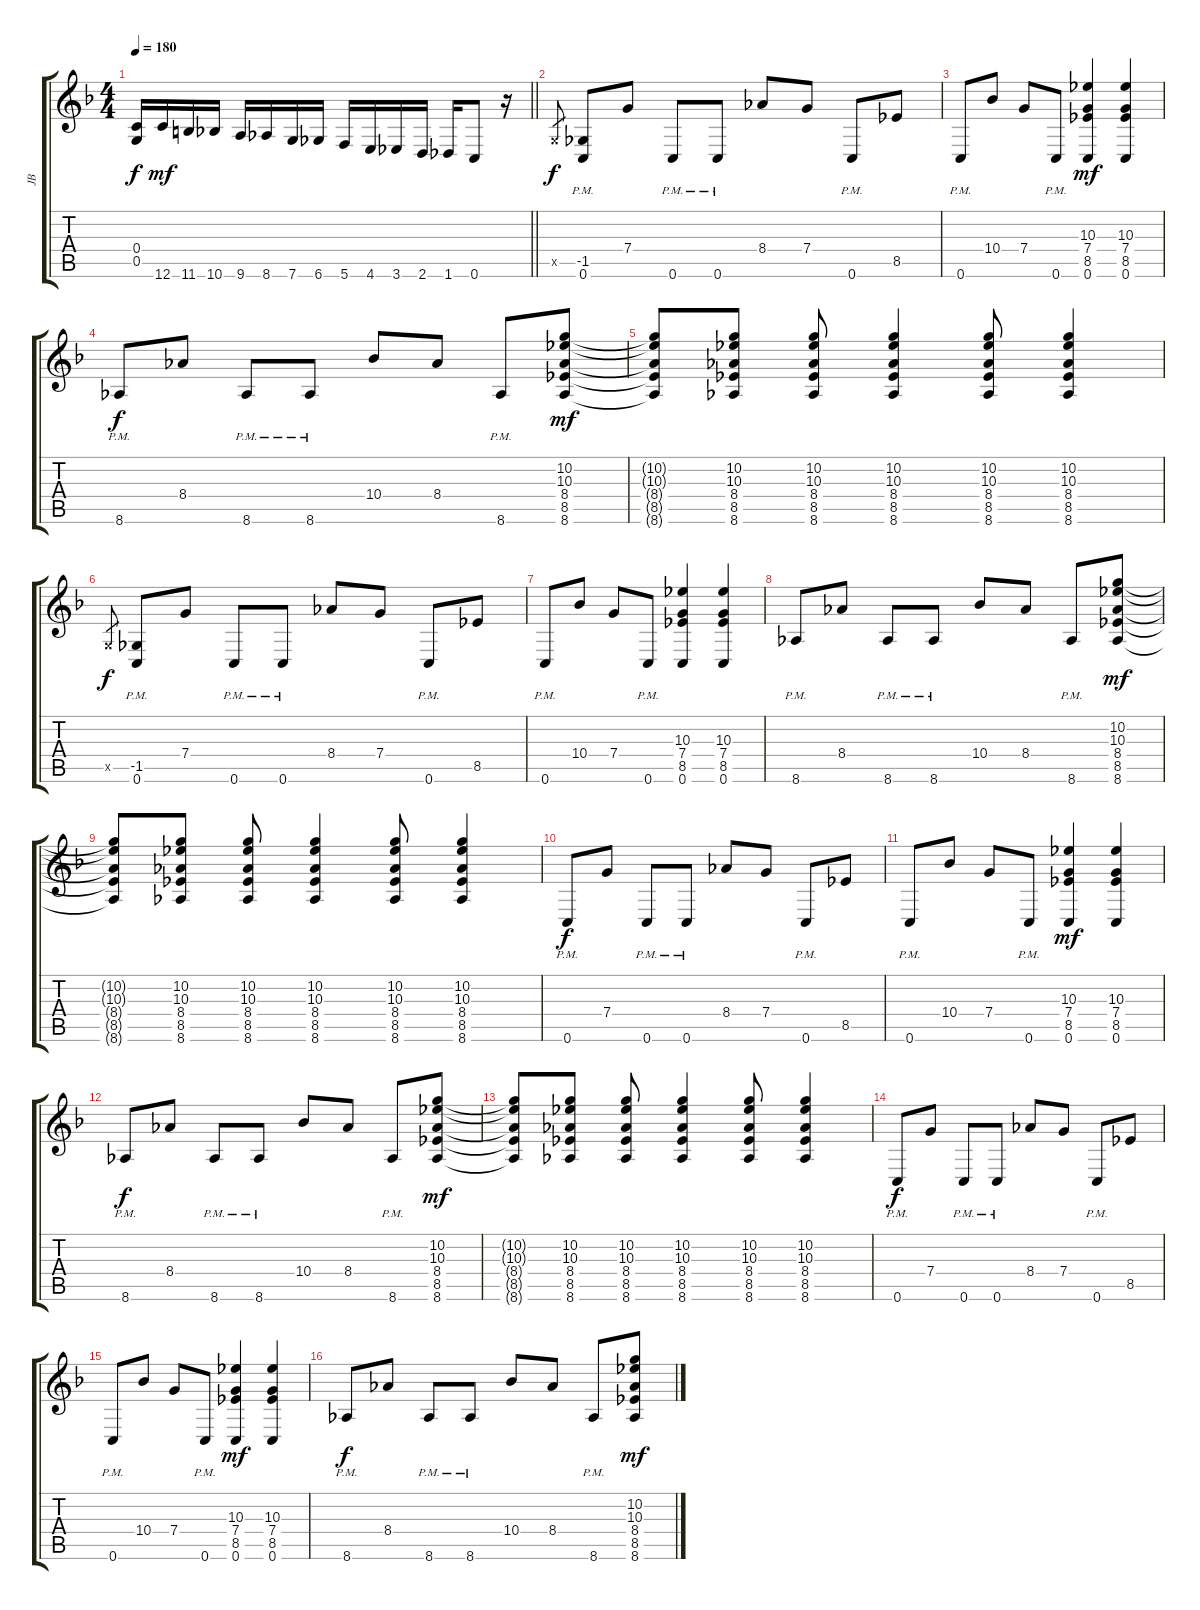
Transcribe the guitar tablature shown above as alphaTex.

\track ("JB" "JB") {instrument distortionguitar}
\staff {score tabs}
\tuning (D4 A3 F3 C3 G2 C2) {hide}
\ts (4 4)
\tempo 180
\clef g2
\barLineRight lightlight
\ks f
(0.4{t} 0.5{t}).16{dy f instrument guitarfretnoise} 12.6.16{dy mf} 11.6.16 10.6.16 9.6.16 8.6.16 7.6.16 6.6.16 5.6.16 4.6.16 3.6.16 2.6.16 1.6.16 0.6.8 r.16 |
0.5{x}.8{gr dy f} (-1.5 0.6{pm}).8{instrument distortionguitar} 7.4.8 0.6{pm}.8 0.6{pm}.8 8.4.8 7.4.8 0.6{pm}.8 8.5.8 |
0.6{pm}.8 10.4.8 7.4.8 0.6{pm}.8 (10.3 7.4 8.5 0.6).4{dy mf} (10.3 7.4 8.5 0.6).4 |
8.6{pm}.8{dy f} 8.4.8 8.6{pm}.8 8.6{pm}.8 10.4.8 8.4.8 8.6{pm}.8 (10.2 10.3 8.4 8.5 8.6).8{dy mf} |
(10.2{t} 10.3{t} 8.4{t} 8.5{t} 8.6{t}).8 (10.2 10.3 8.4 8.5 8.6).8 (10.2 10.3 8.4 8.5 8.6).8 (10.2 10.3 8.4 8.5 8.6).4 (10.2 10.3 8.4 8.5 8.6).8 (10.2 10.3 8.4 8.5 8.6).4 |
0.5{x}.8{gr dy f} (-1.5 0.6{pm}).8 7.4.8 0.6{pm}.8 0.6{pm}.8 8.4.8 7.4.8 0.6{pm}.8 8.5.8 |
0.6{pm}.8 10.4.8 7.4.8 0.6{pm}.8 (10.3 7.4 8.5 0.6).4 (10.3 7.4 8.5 0.6).4 |
8.6{pm}.8 8.4.8 8.6{pm}.8 8.6{pm}.8 10.4.8 8.4.8 8.6{pm}.8 (10.2 10.3 8.4 8.5 8.6).8{dy mf} |
(10.2{t} 10.3{t} 8.4{t} 8.5{t} 8.6{t}).8 (10.2 10.3 8.4 8.5 8.6).8 (10.2 10.3 8.4 8.5 8.6).8 (10.2 10.3 8.4 8.5 8.6).4 (10.2 10.3 8.4 8.5 8.6).8 (10.2 10.3 8.4 8.5 8.6).4 |
0.6{pm}.8{dy f} 7.4.8 0.6{pm}.8 0.6{pm}.8 8.4.8 7.4.8 0.6{pm}.8 8.5.8 |
0.6{pm}.8 10.4.8 7.4.8 0.6{pm}.8 (10.3 7.4 8.5 0.6).4{dy mf} (10.3 7.4 8.5 0.6).4 |
8.6{pm}.8{dy f} 8.4.8 8.6{pm}.8 8.6{pm}.8 10.4.8 8.4.8 8.6{pm}.8 (10.2 10.3 8.4 8.5 8.6).8{dy mf} |
(10.2{t} 10.3{t} 8.4{t} 8.5{t} 8.6{t}).8 (10.2 10.3 8.4 8.5 8.6).8 (10.2 10.3 8.4 8.5 8.6).8 (10.2 10.3 8.4 8.5 8.6).4 (10.2 10.3 8.4 8.5 8.6).8 (10.2 10.3 8.4 8.5 8.6).4 |
0.6{pm}.8{dy f} 7.4.8 0.6{pm}.8 0.6{pm}.8 8.4.8 7.4.8 0.6{pm}.8 8.5.8 |
0.6{pm}.8 10.4.8 7.4.8 0.6{pm}.8 (10.3 7.4 8.5 0.6).4{dy mf} (10.3 7.4 8.5 0.6).4 |
8.6{pm}.8{dy f} 8.4.8 8.6{pm}.8 8.6{pm}.8 10.4.8 8.4.8 8.6{pm}.8 (10.2 10.3 8.4 8.5 8.6).8{dy mf}
